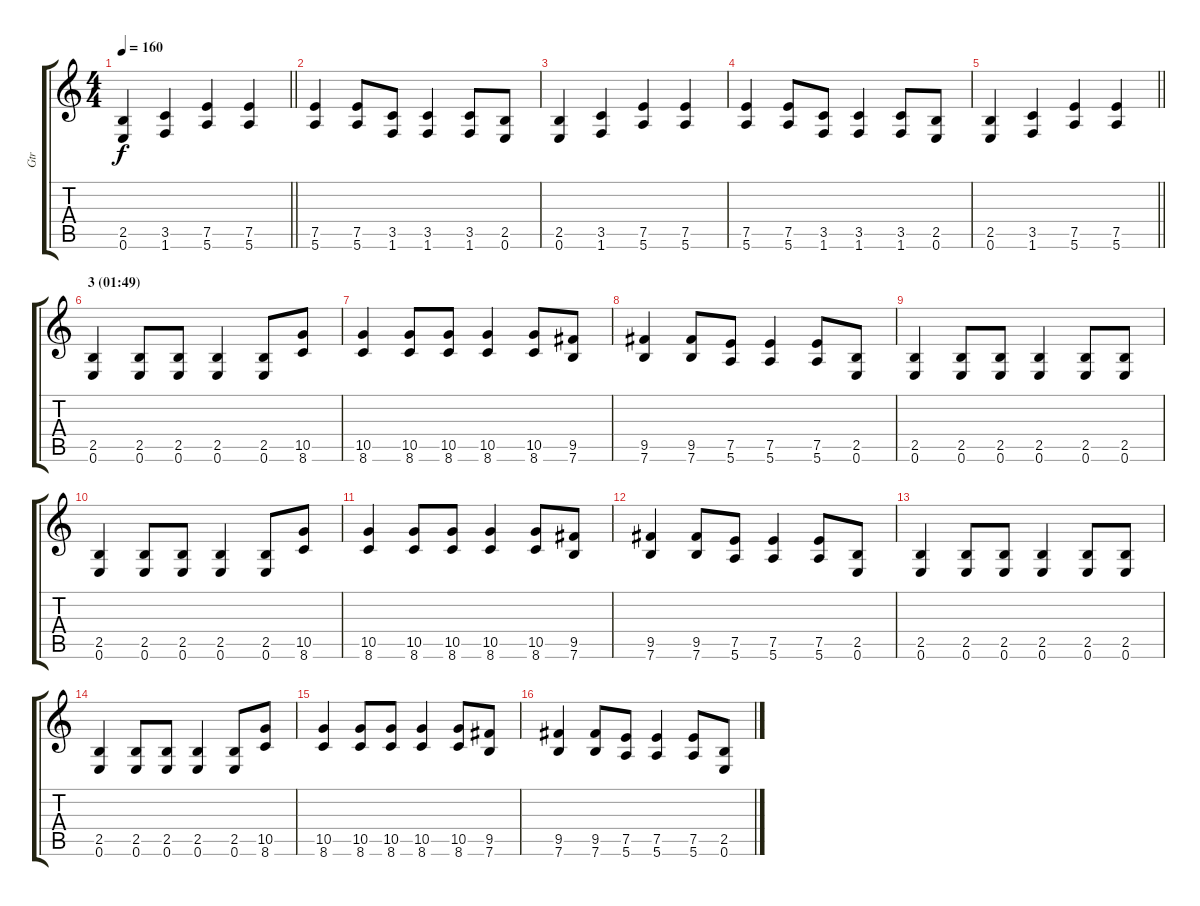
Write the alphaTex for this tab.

\track ("Gtr" "Gtr") {instrument distortionguitar}
\staff {score tabs}
\tuning (E4 B3 G3 D3 A2 E2) {hide}
\ts (4 4)
\tempo 160
\clef g2
\barLineRight lightlight
\ks c
(2.5 0.6).4{dy f} (3.5 1.6).4 (7.5 5.6).4 (7.5 5.6).4 |
(7.5 5.6).4 (7.5 5.6).8 (3.5 1.6).8 (3.5 1.6).4 (3.5 1.6).8 (2.5 0.6).8 |
(2.5 0.6).4 (3.5 1.6).4 (7.5 5.6).4 (7.5 5.6).4 |
(7.5 5.6).4 (7.5 5.6).8 (3.5 1.6).8 (3.5 1.6).4 (3.5 1.6).8 (2.5 0.6).8 |
\barLineRight lightlight
(2.5 0.6).4 (3.5 1.6).4 (7.5 5.6).4 (7.5 5.6).4 |
\section ("" "3 (01:49)")
(2.5 0.6).4 (2.5 0.6).8 (2.5 0.6).8 (2.5 0.6).4 (2.5 0.6).8 (10.5 8.6).8 |
(10.5 8.6).4 (10.5 8.6).8 (10.5 8.6).8 (10.5 8.6).4 (10.5 8.6).8 (9.5 7.6).8 |
(9.5 7.6).4 (9.5 7.6).8 (7.5 5.6).8 (7.5 5.6).4 (7.5 5.6).8 (2.5 0.6).8 |
(2.5 0.6).4 (2.5 0.6).8 (2.5 0.6).8 (2.5 0.6).4 (2.5 0.6).8 (2.5 0.6).8 |
(2.5 0.6).4 (2.5 0.6).8 (2.5 0.6).8 (2.5 0.6).4 (2.5 0.6).8 (10.5 8.6).8 |
(10.5 8.6).4 (10.5 8.6).8 (10.5 8.6).8 (10.5 8.6).4 (10.5 8.6).8 (9.5 7.6).8 |
(9.5 7.6).4 (9.5 7.6).8 (7.5 5.6).8 (7.5 5.6).4 (7.5 5.6).8 (2.5 0.6).8 |
(2.5 0.6).4 (2.5 0.6).8 (2.5 0.6).8 (2.5 0.6).4 (2.5 0.6).8 (2.5 0.6).8 |
(2.5 0.6).4 (2.5 0.6).8 (2.5 0.6).8 (2.5 0.6).4 (2.5 0.6).8 (10.5 8.6).8 |
(10.5 8.6).4 (10.5 8.6).8 (10.5 8.6).8 (10.5 8.6).4 (10.5 8.6).8 (9.5 7.6).8 |
(9.5 7.6).4 (9.5 7.6).8 (7.5 5.6).8 (7.5 5.6).4 (7.5 5.6).8 (2.5 0.6).8
